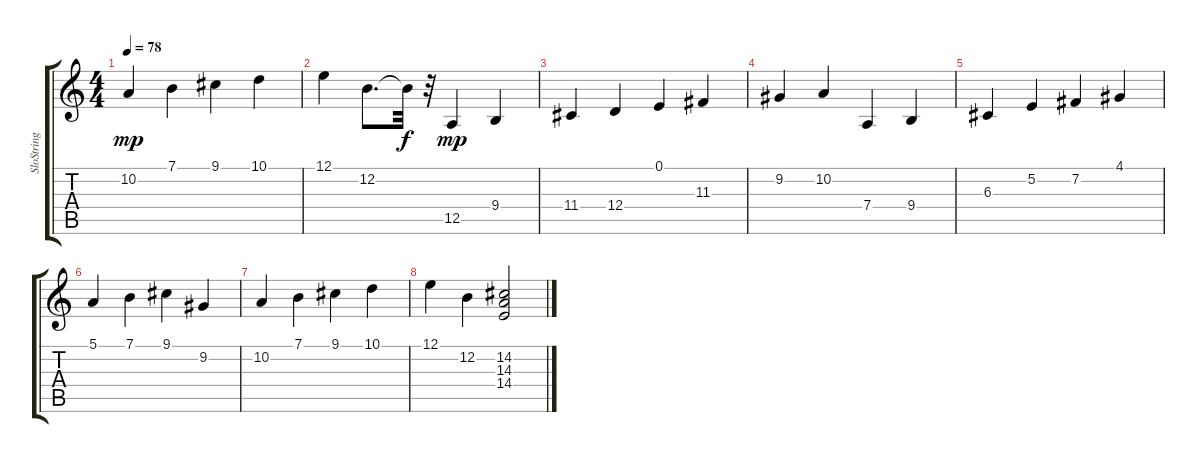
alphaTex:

\track ("SloString" "SloString") {instrument synthstrings1}
\staff {score tabs}
\tuning (E4 B3 G3 D3 A2 E2) {hide}
\ts (4 4)
\tempo 78
\clef g2
\ks c
10.2.4{dy mp} 7.1.4 9.1.4 10.1.4 |
12.1.4 12.2.8{d} 12.2{t}.32{dy f} r.32 12.5.4{dy mp} 9.4.4 |
11.4.4 12.4.4 0.1.4 11.3.4 |
9.2.4 10.2.4 7.4.4 9.4.4 |
6.3.4 5.2.4 7.2.4 4.1.4 |
5.1.4 7.1.4 9.1.4 9.2.4 |
10.2.4 7.1.4 9.1.4 10.1.4 |
12.1.4 12.2.4 (14.2 14.3 14.4).2
